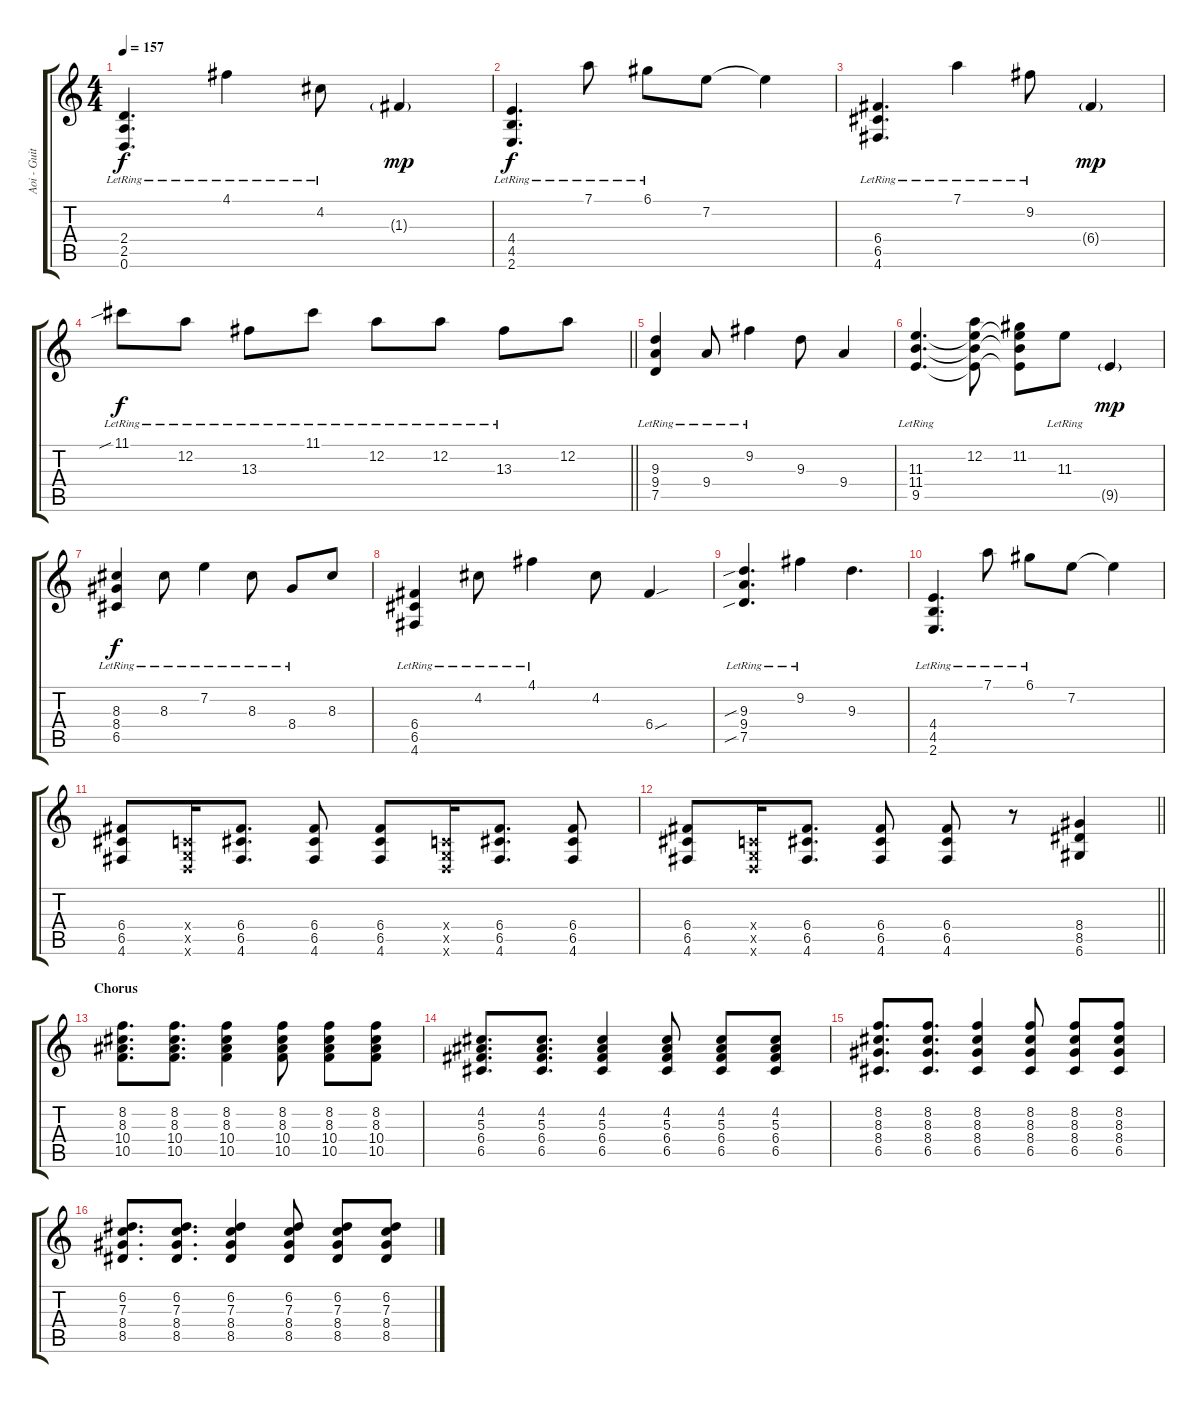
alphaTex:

\track ("Aoi - Guitar 2" "Aoi - Guit") {instrument overdrivenguitar}
\staff {score tabs}
\tuning (D4 A3 F3 C3 G2 D2) {hide}
\ts (4 4)
\tempo 157
\clef g2
\ks c
(2.4{lr} 2.5{lr} 0.6{lr}).4{d dy f} 4.1{lr}.4 4.2{lr}.8 1.3{g}.4{dy mp} |
(4.4{lr} 4.5{lr} 2.6).4{d dy f} 7.1{lr}.8 6.1{lr}.8 7.2.8 7.2{t}.4 |
(6.4{lr} 6.5{lr} 4.6{lr}).4{d} 7.1{lr}.4 9.2{lr}.8 6.4{g}.4{dy mp} |
\barLineRight lightlight
11.1{sib lr}.8{dy f} 12.2{lr}.8 13.3{lr}.8 11.1{lr}.8 12.2{lr}.8 12.2{lr}.8 13.3{lr}.8 12.2.8 |
\section ("" "")
(9.3{lr} 9.4 7.5{lr}).4 9.4{lr}.8 9.2{lr}.4 9.3.8 9.4.4 |
(11.3{lr} 11.4{lr} 9.5{lr}).4{d} (12.2 11.3{t} 11.4{t} 9.5{t}).8 (11.2 11.3{t} 11.4{t} 9.5{t}).8 11.3{lr}.8 9.5{g}.4{dy mp} |
(8.3{lr} 8.4{lr} 6.5{lr}).4{dy f} 8.3{lr}.8 7.2{lr}.4 8.3{lr}.8 8.4{lr}.8 8.3.8 |
(6.4{lr} 6.5{lr} 4.6{lr}).4 4.2{lr}.8 4.1{lr}.4 4.2.8 6.4{sou}.4 |
(9.3{sib lr} 9.4{lr} 7.5{sib lr}).4{d} 9.2{lr}.4 9.3.4{d} |
(4.4{lr} 4.5{lr} 2.6).4{d} 7.1{lr}.8 6.1{lr}.8 7.2.8 7.2{t}.4 |
(6.4 6.5 4.6).8 (0.4{x} 0.5{x} 0.6{x}).16 (6.4 6.5 4.6).8{d} (6.4 6.5 4.6).8 (6.4 6.5 4.6).8 (0.4{x} 0.5{x} 0.6{x}).16 (6.4 6.5 4.6).8{d} (6.4 6.5 4.6).8 |
\barLineRight lightlight
(6.4 6.5 4.6).8 (0.4{x} 0.5{x} 0.6{x}).16 (6.4 6.5 4.6).8{d} (6.4 6.5 4.6).8 (6.4 6.5 4.6).8 r.8 (8.4 8.5 6.6).4 |
\section ("" "Chorus")
(8.2 8.3 10.4 10.5).8{d} (8.2 8.3 10.4 10.5).8{d} (8.2 8.3 10.4 10.5).4 (8.2 8.3 10.4 10.5).8 (8.2 8.3 10.4 10.5).8 (8.2 8.3 10.4 10.5).8 |
(4.2 5.3 6.4 6.5).8{d} (4.2 5.3 6.4 6.5).8{d} (4.2 5.3 6.4 6.5).4 (4.2 5.3 6.4 6.5).8 (4.2 5.3 6.4 6.5).8 (4.2 5.3 6.4 6.5).8 |
(8.2 8.3 8.4 6.5).8{d} (8.2 8.3 8.4 6.5).8{d} (8.2 8.3 8.4 6.5).4 (8.2 8.3 8.4 6.5).8 (8.2 8.3 8.4 6.5).8 (8.2 8.3 8.4 6.5).8 |
(6.2 7.3 8.4 8.5).8{d} (6.2 7.3 8.4 8.5).8{d} (6.2 7.3 8.4 8.5).4 (6.2 7.3 8.4 8.5).8 (6.2 7.3 8.4 8.5).8 (6.2 7.3 8.4 8.5).8
